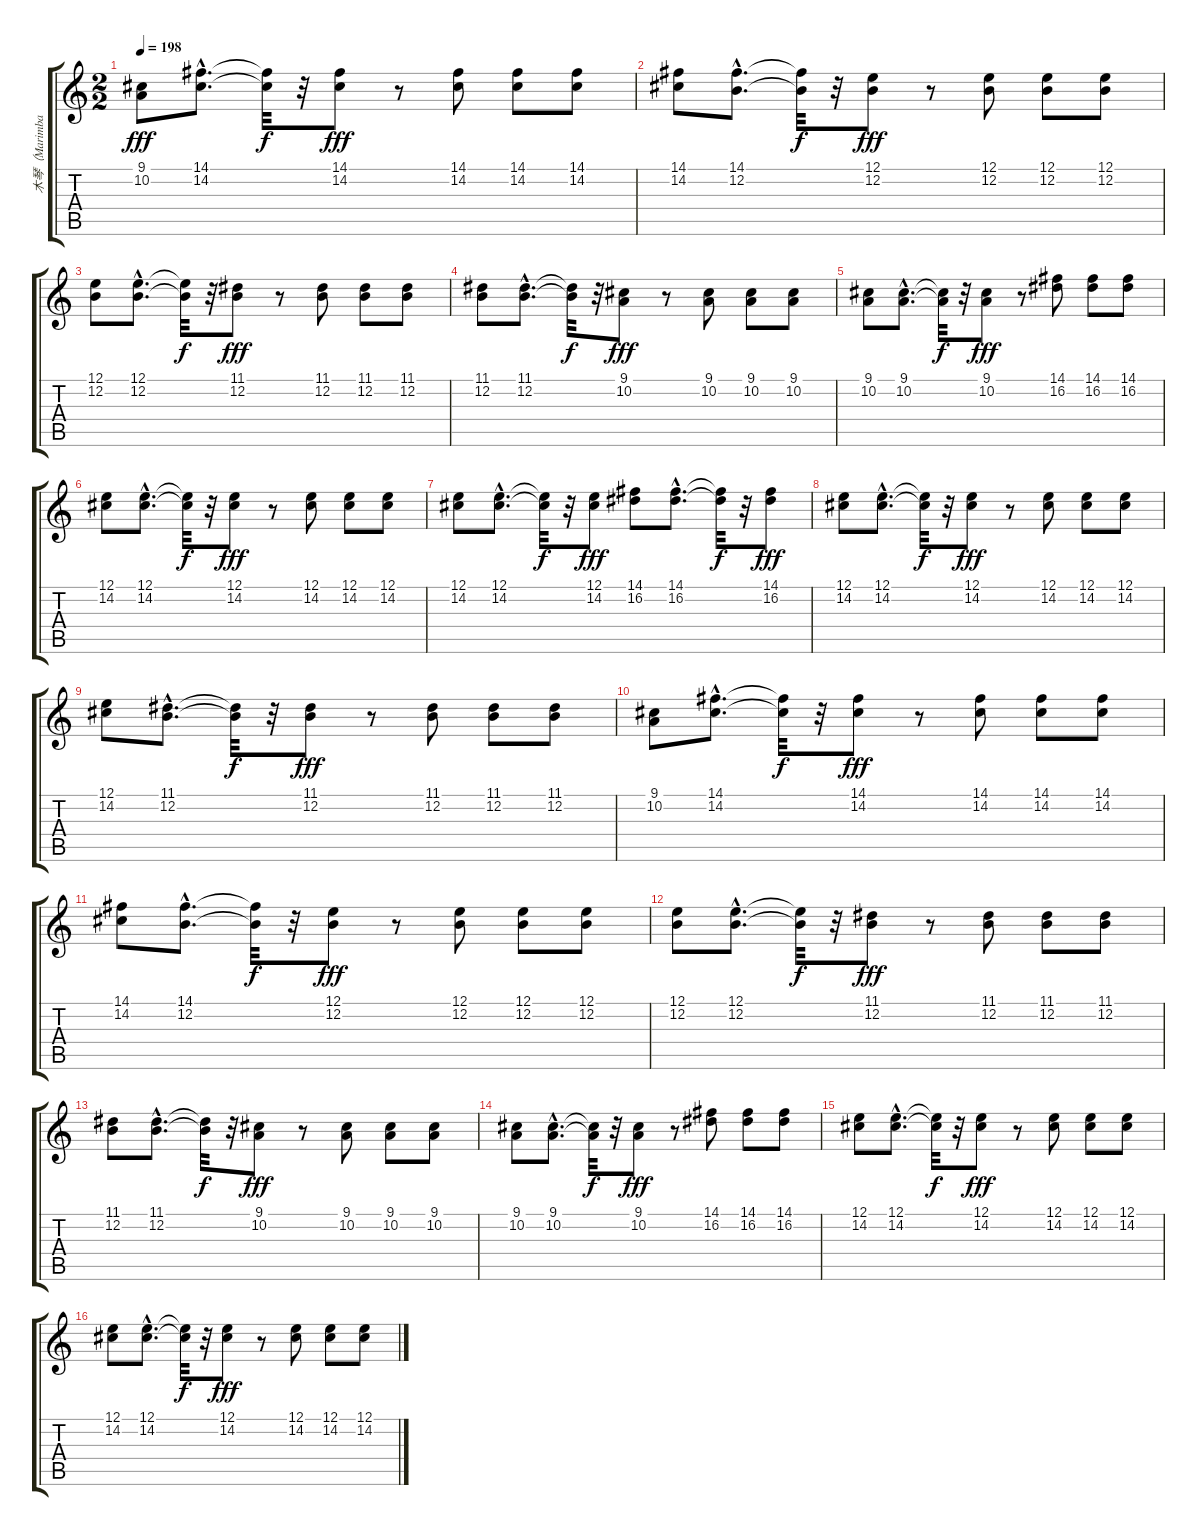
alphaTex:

\track ("木琴（Marimba）" "木琴（Marimba") {instrument marimba}
\staff {score tabs}
\tuning (E4 B3 G3 D3 A2 E2) {hide}
\ts (2 2)
\tempo 198
\clef g2
\ks c
(9.1 10.2).8{dy fff} (14.1{hac} 14.2{hac}).8{d} (14.1{t} 14.2{t}).32{dy f} r.32 (14.1 14.2).8{dy fff} r.8 (14.1 14.2).8 (14.1 14.2).8 (14.1 14.2).8 |
(14.1 14.2).8 (14.1{hac} 12.2{hac}).8{d} (14.1{t} 12.2{t}).32{dy f} r.32 (12.1 12.2).8{dy fff} r.8 (12.1 12.2).8 (12.1 12.2).8 (12.1 12.2).8 |
(12.1 12.2).8 (12.1{hac} 12.2{hac}).8{d} (12.1{t} 12.2{t}).32{dy f} r.32 (11.1 12.2).8{dy fff} r.8 (11.1 12.2).8 (11.1 12.2).8 (11.1 12.2).8 |
(11.1 12.2).8 (11.1{hac} 12.2{hac}).8{d} (11.1{t} 12.2{t}).32{dy f} r.32 (9.1 10.2).8{dy fff} r.8 (9.1 10.2).8 (9.1 10.2).8 (9.1 10.2).8 |
(9.1 10.2).8 (9.1{hac} 10.2{hac}).8{d} (9.1{t} 10.2{t}).32{dy f} r.32 (9.1 10.2).8{dy fff} r.8 (14.1 16.2).8 (14.1 16.2).8 (14.1 16.2).8 |
(12.1 14.2).8 (12.1{hac} 14.2{hac}).8{d} (12.1{t} 14.2{t}).32{dy f} r.32 (12.1 14.2).8{dy fff} r.8 (12.1 14.2).8 (12.1 14.2).8 (12.1 14.2).8 |
(12.1 14.2).8 (12.1{hac} 14.2{hac}).8{d} (12.1{t} 14.2{t}).32{dy f} r.32 (12.1 14.2).8{dy fff} (14.1 16.2).8 (14.1{hac} 16.2{hac}).8{d} (14.1{t} 16.2{t}).32{dy f} r.32 (14.1 16.2).8{dy fff} |
(12.1 14.2).8 (12.1{hac} 14.2{hac}).8{d} (12.1{t} 14.2{t}).32{dy f} r.32 (12.1 14.2).8{dy fff} r.8 (12.1 14.2).8 (12.1 14.2).8 (12.1 14.2).8 |
(12.1 14.2).8 (11.1{hac} 12.2{hac}).8{d} (11.1{t} 12.2{t}).32{dy f} r.32 (11.1 12.2).8{dy fff} r.8 (11.1 12.2).8 (11.1 12.2).8 (11.1 12.2).8 |
(9.1 10.2).8 (14.1{hac} 14.2{hac}).8{d} (14.1{t} 14.2{t}).32{dy f} r.32 (14.1 14.2).8{dy fff} r.8 (14.1 14.2).8 (14.1 14.2).8 (14.1 14.2).8 |
(14.1 14.2).8 (14.1{hac} 12.2{hac}).8{d} (14.1{t} 12.2{t}).32{dy f} r.32 (12.1 12.2).8{dy fff} r.8 (12.1 12.2).8 (12.1 12.2).8 (12.1 12.2).8 |
(12.1 12.2).8 (12.1{hac} 12.2{hac}).8{d} (12.1{t} 12.2{t}).32{dy f} r.32 (11.1 12.2).8{dy fff} r.8 (11.1 12.2).8 (11.1 12.2).8 (11.1 12.2).8 |
(11.1 12.2).8 (11.1{hac} 12.2{hac}).8{d} (11.1{t} 12.2{t}).32{dy f} r.32 (9.1 10.2).8{dy fff} r.8 (9.1 10.2).8 (9.1 10.2).8 (9.1 10.2).8 |
(9.1 10.2).8 (9.1{hac} 10.2{hac}).8{d} (9.1{t} 10.2{t}).32{dy f} r.32 (9.1 10.2).8{dy fff} r.8 (14.1 16.2).8 (14.1 16.2).8 (14.1 16.2).8 |
(12.1 14.2).8 (12.1{hac} 14.2{hac}).8{d} (12.1{t} 14.2{t}).32{dy f} r.32 (12.1 14.2).8{dy fff} r.8 (12.1 14.2).8 (12.1 14.2).8 (12.1 14.2).8 |
(12.1 14.2).8 (12.1{hac} 14.2{hac}).8{d} (12.1{t} 14.2{t}).32{dy f} r.32 (12.1 14.2).8{dy fff} r.8 (12.1 14.2).8 (12.1 14.2).8 (12.1 14.2).8
